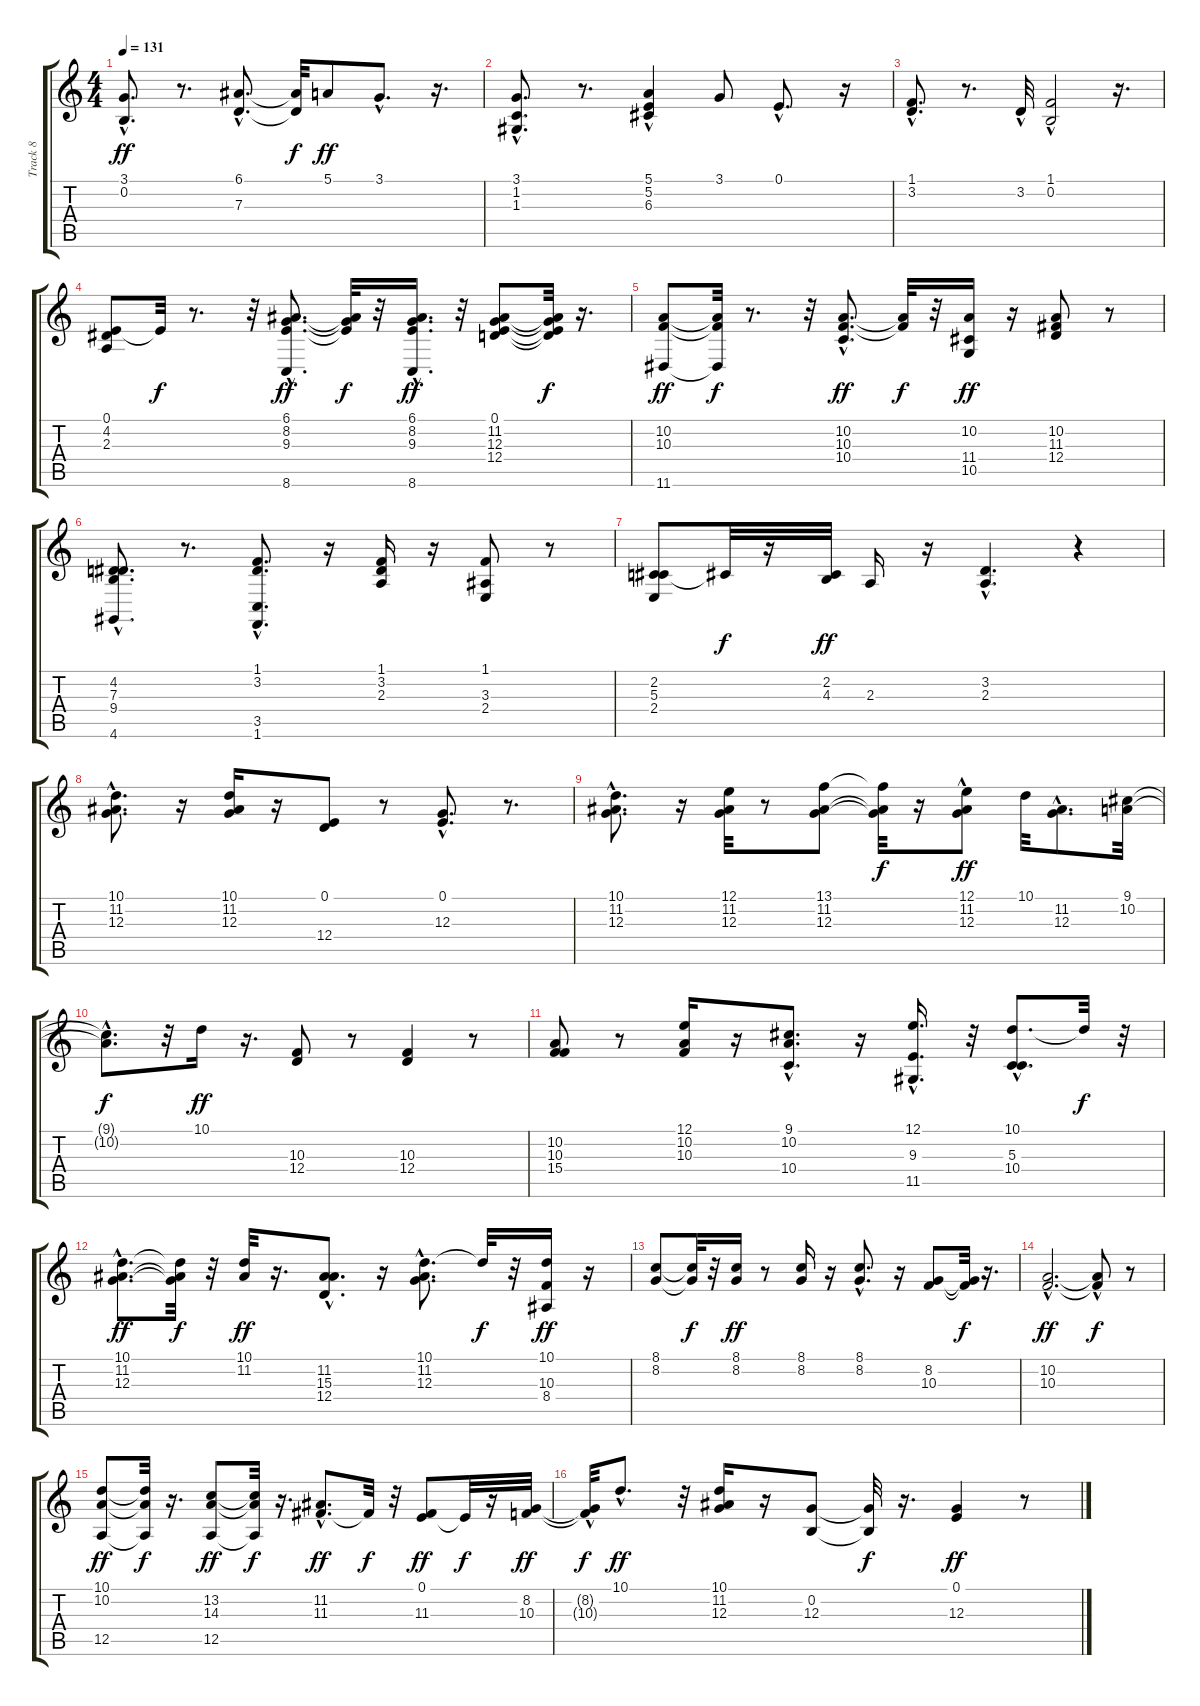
\track ("Track 8" "Track 8") {instrument acousticgrandpiano}
\staff {score tabs}
\tuning (E4 B3 G3 D3 A2 E2) {hide}
\ts (4 4)
\tempo 131
\clef g2
\ks c
(3.1{hac} 0.2{hac}).8{d dy ff} r.8{d} (6.1{hac} 7.3{hac}).8{d} (6.1{t} 7.3{t}).32{dy f} 5.1.8{dy ff} 3.1{hac}.8{d} r.16{d} |
(3.1{hac} 1.2{hac} 1.3).8{d} r.8{d} (5.1{hac} 5.2 6.3).4 3.1.8 0.1{hac}.8{d} r.16 |
(1.1{hac} 3.2{hac}).8{d} r.8{d} 3.2{hac}.32 (1.1 0.2{hac}).2 r.16{d} |
(0.1 4.2 2.3).8 0.1{t}.32{dy f} r.8{d} r.32 (6.1{hac} 8.2{hac} 9.3{hac} 8.6{hac}).8{d dy ff} (6.1{t} 8.2{t} 9.3{t}).32{dy f} r.32 (6.1{hac} 8.2{hac} 9.3{hac} 8.6{hac}).16{d dy ff} r.32 (0.1 11.2 12.3 12.4).8 (0.1{t} 11.2{t} 12.3{t} 12.4{t}).32{dy f} r.16{d} |
(10.2 10.3 11.6).8{dy ff} (10.2{t} 10.3{t} 11.6{t}).32{dy f} r.8{d} r.32 (10.2{hac} 10.3{hac} 10.4{hac}).8{d dy ff} (10.2{t} 10.3{t}).32{dy f} r.32 (10.2 11.4 10.5).16{dy ff} r.16 (10.2 11.3 12.4).8 r.8 |
(4.2 7.3{hac} 9.4 4.6).8{d} r.8{d} (1.1{hac} 3.2{hac} 3.5{hac} 1.6).8{d} r.16 (1.1 3.2 2.3).16 r.16 (1.1 3.3 2.4).8 r.8 |
(2.2 5.3 2.4).8 2.2{t}.32{dy f} r.16 (2.2 4.3).32{dy ff} 2.3.16 r.16 (3.2{hac} 2.3).4{d} r.4 |
(10.1{hac} 11.2{hac} 12.3{hac}).8{d} r.16 (10.1 11.2 12.3).16 r.16 (0.1 12.4).8 r.8 (0.1{hac} 12.3{hac}).8{d} r.8{d} |
(10.1{hac} 11.2{hac} 12.3{hac}).8{d} r.16 (12.1 11.2 12.3).32 r.8 (13.1 11.2 12.3).8 (13.1{t} 11.2{t} 12.3{t}).32{dy f} r.16 (12.1{hac} 11.2{hac} 12.3).8{dy ff} 10.1.32 (11.2{hac} 12.3{hac}).8{d} (9.1 10.2).32 |
(9.1{t} 10.2{hac t}).8{d dy f} r.32 10.1.16{dy ff} r.16{d} (10.3 12.4).8 r.8 (10.3 12.4).4 r.8 |
(10.2 10.3 15.4).8 r.8 (12.1 10.2 10.3).16 r.16 (9.1 10.2{hac} 10.4{hac}).8{d} r.16 (12.1{hac} 9.3{hac} 11.5{hac}).16{d} r.32 (10.1{hac} 5.3{hac} 10.4{hac}).8{d} 10.1{t}.32{dy f} r.32 |
(10.1{hac} 11.2{hac} 12.3{hac}).8{d dy ff} (10.1{t} 11.2{t} 12.3{t}).32{dy f} r.32 (10.1 11.2).32{dy ff} r.16{d} (11.2{hac} 15.3{hac} 12.4{hac}).8{d} r.16 (10.1{hac} 11.2{hac} 12.3{hac}).8{d} 10.1{t}.32{dy f} r.32 (10.1 10.3 8.4).16{dy ff} r.16 |
(8.1 8.2).8 (8.1{t} 8.2{t}).32{dy f} r.32 (8.1 8.2).16{dy ff} r.8 (8.1 8.2).16 r.16 (8.1{hac} 8.2{hac}).8{d} r.16 (8.2 10.3).8 (8.2{t} 10.3{t}).32{dy f} r.16{d} |
(10.2{hac} 10.3{hac}).2{d dy ff} (10.2{t} 10.3{hac t}).8{dy f} r.8 |
(10.1 10.2 12.5).8{dy ff} (10.1{t} 10.2{t} 12.5{t}).32{dy f} r.16{d} (13.2 14.3 12.5).8{dy ff} (13.2{t} 14.3{t} 12.5{t}).32{dy f} r.16{d} (11.2 11.3{hac}).8{d dy ff} 11.3{t}.32{dy f} r.32 (0.1 11.3).8{dy ff} 0.1{t}.32{dy f} r.16 (8.2 10.3).32{dy ff} |
(8.2{hac t} 10.3{hac t}).32{dy f} 10.1{hac}.8{d dy ff} r.32 (10.1 11.2 12.3).16 r.16 (0.2 12.3).8 (0.2{t} 12.3{t}).32{dy f} r.16{d} (0.1 12.3).4{dy ff} r.8
